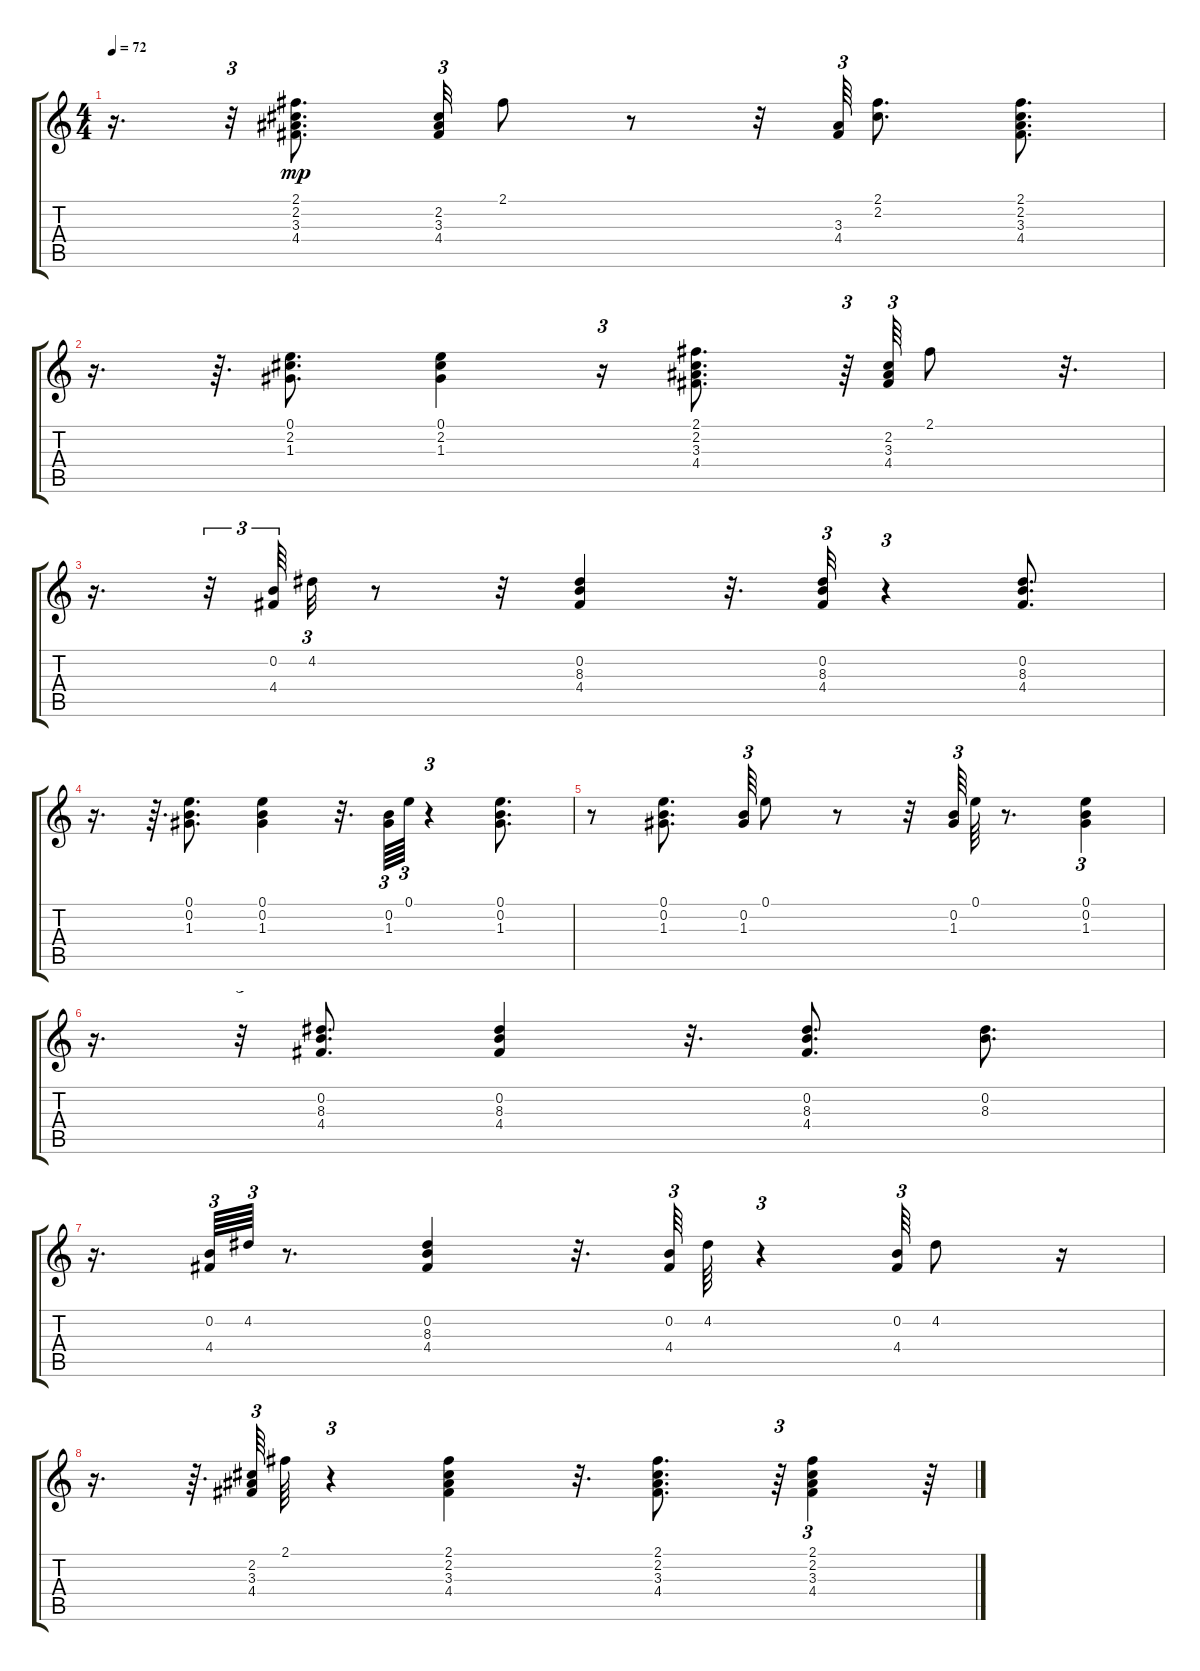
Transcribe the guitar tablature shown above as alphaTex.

\track "" {instrument acousticguitarnylon}
\staff {score tabs}
\tuning (E4 B3 G3 D3 A2 E2) {hide}
\ts (4 4)
\tempo 72
\clef g2
\ks c
r.16{d dy mp} r.32{tu (3 2)} (2.1 2.2 3.3 4.4).8{d} (2.2 3.3 4.4).32{tu (3 2)} 2.1.8 r.8 r.32 (3.3 4.4).64{tu (3 2)} (2.1 2.2).8{d} (2.1 2.2 3.3 4.4).8{d} |
r.16{d} r.64{d} (0.1 2.2 1.3).8{d} (0.1 2.2 1.3).4 r.16{tu (3 2)} (2.1 2.2 3.3 4.4).8{d} r.64{tu (3 2)} (2.2 3.3 4.4).64{tu (3 2)} 2.1.8 r.32{d} |
r.16{d} r.32{tu (3 2)} (0.2 4.4).64{tu (3 2)} 4.2.32{tu (3 2)} r.8 r.32 (0.2 8.3 4.4).4 r.32{d} (0.2 8.3 4.4).32{tu (3 2)} r.4{tu (3 2)} (0.2 8.3 4.4).8{d} |
r.16{d} r.64{d} (0.1 0.2 1.3).8{d} (0.1 0.2 1.3).4 r.32{d} (0.2 1.3).64{tu (3 2)} 0.1.64{tu (3 2)} r.4{tu (3 2)} (0.1 0.2 1.3).8{d} |
r.8 (0.1 0.2 1.3).8{d} (0.2 1.3).64{tu (3 2)} 0.1.8 r.8 r.32 (0.2 1.3).64{tu (3 2)} 0.1.64 r.8{d} (0.1 0.2 1.3).4{tu (3 2)} |
r.16{d} r.32{tu (3 2)} (0.2 8.3 4.4).8{d} (0.2 8.3 4.4).4 r.32{d} (0.2 8.3 4.4).8{d} (0.2 8.3).8{d} |
r.16{d} (0.2 4.4).64{tu (3 2)} 4.2.64{tu (3 2)} r.8{d} (0.2 8.3 4.4).4 r.32{d} (0.2 4.4).64{tu (3 2)} 4.2.64 r.4{tu (3 2)} (0.2 4.4).64{tu (3 2)} 4.2.8 r.16 |
r.16{d} r.64{d} (2.2 3.3 4.4).64{tu (3 2)} 2.1.64 r.4{tu (3 2)} (2.1 2.2 3.3 4.4).4 r.32{d} (2.1 2.2 3.3 4.4).8{d} r.64{tu (3 2)} (2.1 2.2 3.3 4.4).4{tu (3 2)} r.64
